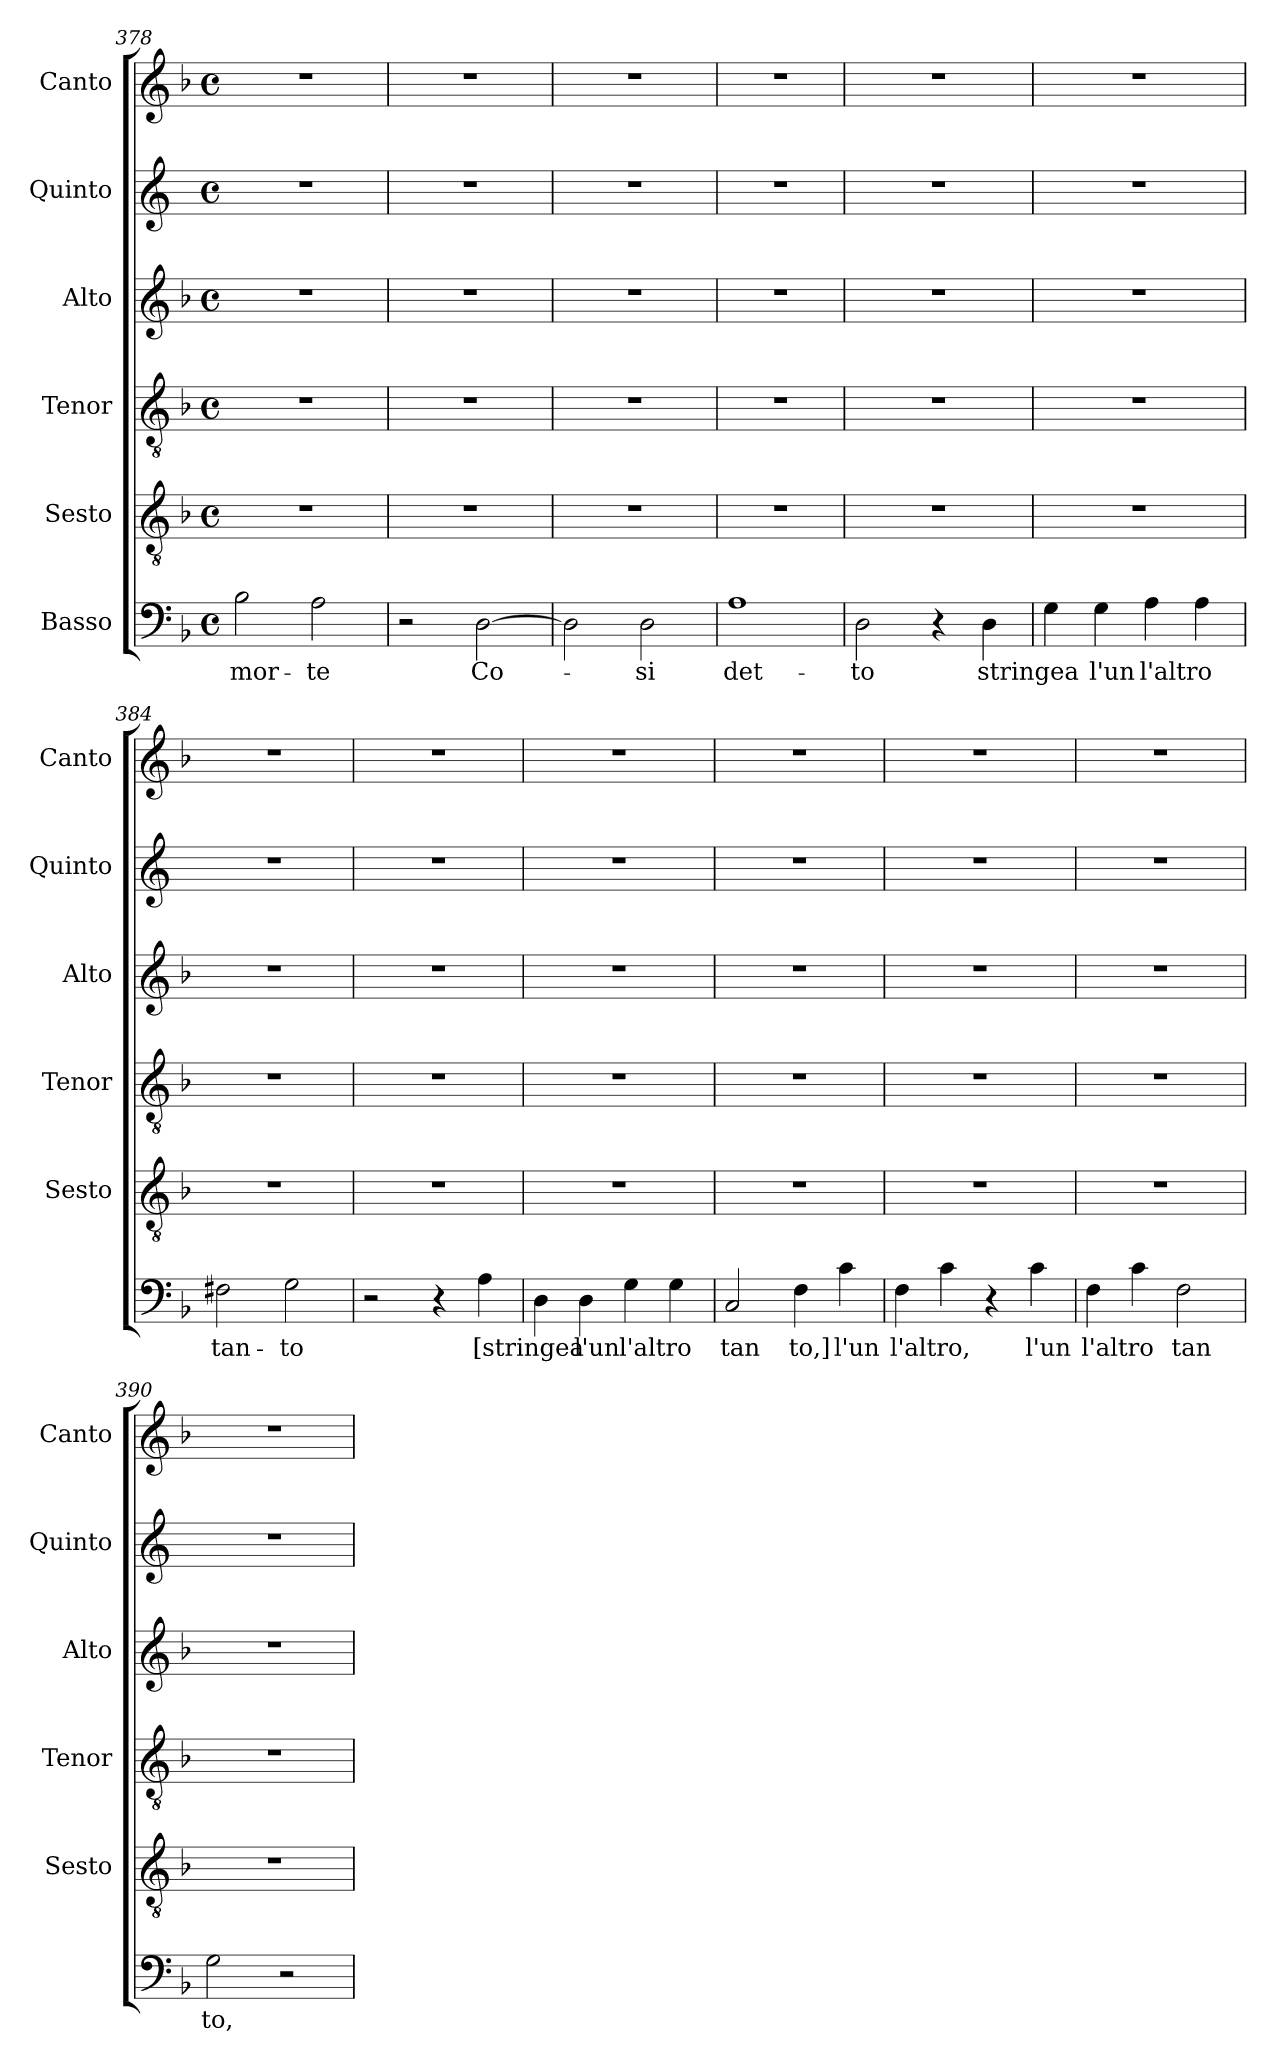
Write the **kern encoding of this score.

**kern	**text	**kern	**kern	**kern	**kern	**kern
*part6	*part6	*part5	*part4	*part3	*part2	*part1
*staff6	*staff6	*staff5	*staff4	*staff3	*staff2	*staff1
*I"Basso	*	*I"Sesto	*I"Tenor	*I"Alto	*I"Quinto	*I"Canto
*	*	*I'Sesto	*I'Tenor	*I'Alto	*I'Quinto	*I'Canto
*clefF4	*	*clefGv2	*clefGv2	*clefG2	*clefG2	*clefG2
*k[b-]	*	*k[b-]	*k[b-]	*k[b-]	*k[]	*k[b-]
*F:	*	*F:	*F:	*F:	*C:	*F:
*M4/4	*	*M4/4	*M4/4	*M4/4	*M4/4	*M4/4
*met(c)	*	*met(c)	*met(c)	*met(c)	*met(c)	*met(c)
=378	=378	=378	=378	=378	=378	=378
!	!LO:LY:b:cj	!	!	!	!	!
2B-\	mor-	1r	1r	1r	1r	1r
!	!LO:LY:b:cj	!	!	!	!	!
2A\	-te	.	.	.	.	.
=379	=379	=379	=379	=379	=379	=379
2r	.	1r	1r	1r	1r	1r
!	!LO:LY:b	!	!	!	!	!
[>2D\	Co-	.	.	.	.	.
=380	=380	=380	=380	=380	=380	=380
2D\]	.	1r	1r	1r	1r	1r
!	!LO:LY:b:cj	!	!	!	!	!
2D\	-si	.	.	.	.	.
=381	=381	=381	=381	=381	=381	=381
!	!LO:LY:b:cj	!	!	!	!	!
1A	det-	1r	1r	1r	1r	1r
=382	=382	=382	=382	=382	=382	=382
!	!LO:LY:b:cj	!	!	!	!	!
2D\	-to	1r	1r	1r	1r	1r
4r	.	.	.	.	.	.
!	!LO:LY:b:cj	!	!	!	!	!
4D\	stringea	.	.	.	.	.
=383	=383	=383	=383	=383	=383	=383
4G\	.	1r	1r	1r	1r	1r
!	!LO:LY:b:cj	!	!	!	!	!
4G\	l'un	.	.	.	.	.
!	!LO:LY:b:cj	!	!	!	!	!
4A\	l'altro	.	.	.	.	.
4A\	.	.	.	.	.	.
=384	=384	=384	=384	=384	=384	=384
!	!LO:LY:b:cj	!	!	!	!	!
2F#X\	tan-	1r	1r	1r	1r	1r
!	!LO:LY:b:cj	!	!	!	!	!
2G\	-to	.	.	.	.	.
=385	=385	=385	=385	=385	=385	=385
2r	.	1r	1r	1r	1r	1r
4r	.	.	.	.	.	.
!	!LO:LY:b:cj	!	!	!	!	!
4A\	[stringea	.	.	.	.	.
=386	=386	=386	=386	=386	=386	=386
4D\	.	1r	1r	1r	1r	1r
!	!LO:LY:b:cj	!	!	!	!	!
4D\	l'un	.	.	.	.	.
!	!LO:LY:b:cj	!	!	!	!	!
4G\	l'altro	.	.	.	.	.
4G\	.	.	.	.	.	.
!!LO:LB:g=z
=387	=387	=387	=387	=387	=387	=387
!	!LO:LY:b:cj	!	!	!	!	!
2C/	tan	1r	1r	1r	1r	1r
!	!LO:LY:b:cj	!	!	!	!	!
4F\	to,]	.	.	.	.	.
!	!LO:LY:b:cj	!	!	!	!	!
4c\	l'un	.	.	.	.	.
=388	=388	=388	=388	=388	=388	=388
!	!LO:LY:b	!	!	!	!	!
4F\	l'altro,	1r	1r	1r	1r	1r
4c\	.	.	.	.	.	.
4r	.	.	.	.	.	.
!	!LO:LY:b:cj	!	!	!	!	!
4c\	l'un	.	.	.	.	.
=389	=389	=389	=389	=389	=389	=389
!	!LO:LY:b:cj	!	!	!	!	!
4F\	l'altro	1r	1r	1r	1r	1r
4c\	.	.	.	.	.	.
!	!LO:LY:b:cj	!	!	!	!	!
2F\	tan	.	.	.	.	.
=390	=390	=390	=390	=390	=390	=390
!	!LO:LY:b:cj	!	!	!	!	!
2G\	to,	1r	1r	1r	1r	1r
2r	.	.	.	.	.	.
=	=	=	=	=	=	=
*-	*-	*-	*-	*-	*-	*-
